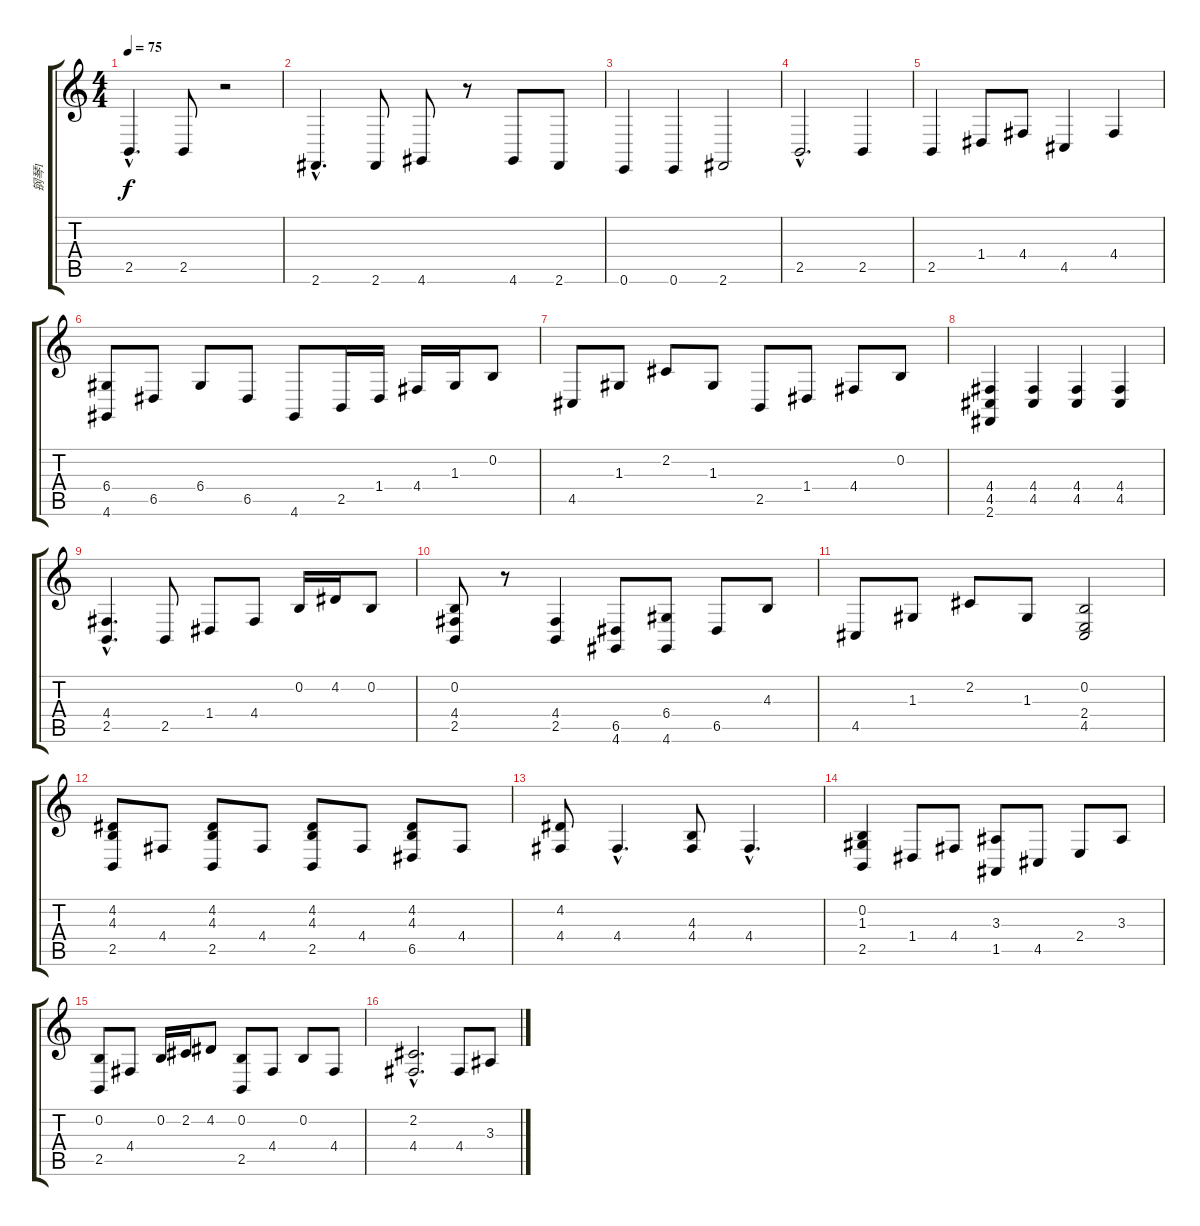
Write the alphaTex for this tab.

\track ("钢琴1" "钢琴1") {instrument acousticgrandpiano}
\staff {score tabs}
\tuning (E4 B3 G3 D3 A2 E2) {hide}
\ts (4 4)
\tempo 75
\clef g2
\ks c
2.5{hac}.4{d dy f instrument acousticgrandpiano} 2.5.8 r.2 |
2.6{hac}.4{d} 2.6.8 4.6.8 r.8 4.6.8 2.6.8 |
0.6.4 0.6.4 2.6.2 |
2.5{hac}.2{d} 2.5.4 |
2.5.4 1.4.8 4.4.8 4.5.4 4.4.4 |
(6.4 4.6).8 6.5.8 6.4.8 6.5.8 4.6.8 2.5.16 1.4.16 4.4.16 1.3.16 0.2.8 |
4.5.8 1.3.8 2.2.8 1.3.8 2.5.8 1.4.8 4.4.8 0.2.8 |
(4.4 4.5 2.6).4 (4.4 4.5).4 (4.4 4.5).4 (4.4 4.5).4 |
(4.4{hac} 2.5{hac}).4{d} 2.5.8 1.4.8 4.4.8 0.2.16 4.2.16 0.2.8 |
(0.2 4.4 2.5).8 r.8 (4.4 2.5).4 (6.5 4.6).8 (6.4 4.6).8 6.5.8 4.3.8 |
4.5.8 1.3.8 2.2.8 1.3.8 (0.2 2.4 4.5).2 |
(4.2 4.3 2.5).8 4.4.8 (4.2 4.3 2.5).8 4.4.8 (4.2 4.3 2.5).8 4.4.8 (4.2 4.3 6.5).8 4.4.8 |
(4.2 4.4).8 4.4{hac}.4{d} (4.3 4.4).8 4.4{hac}.4{d} |
(0.2 1.3 2.5).4 1.4.8 4.4.8 (3.3 1.5).8 4.5.8 2.4.8 3.3.8 |
(0.2 2.5).8 4.4.8 0.2.16 2.2.16 4.2.8 (0.2 2.5).8 4.4.8 0.2.8 4.4.8 |
(2.2{hac} 4.4{hac}).2{d} 4.4.8 3.3.8
